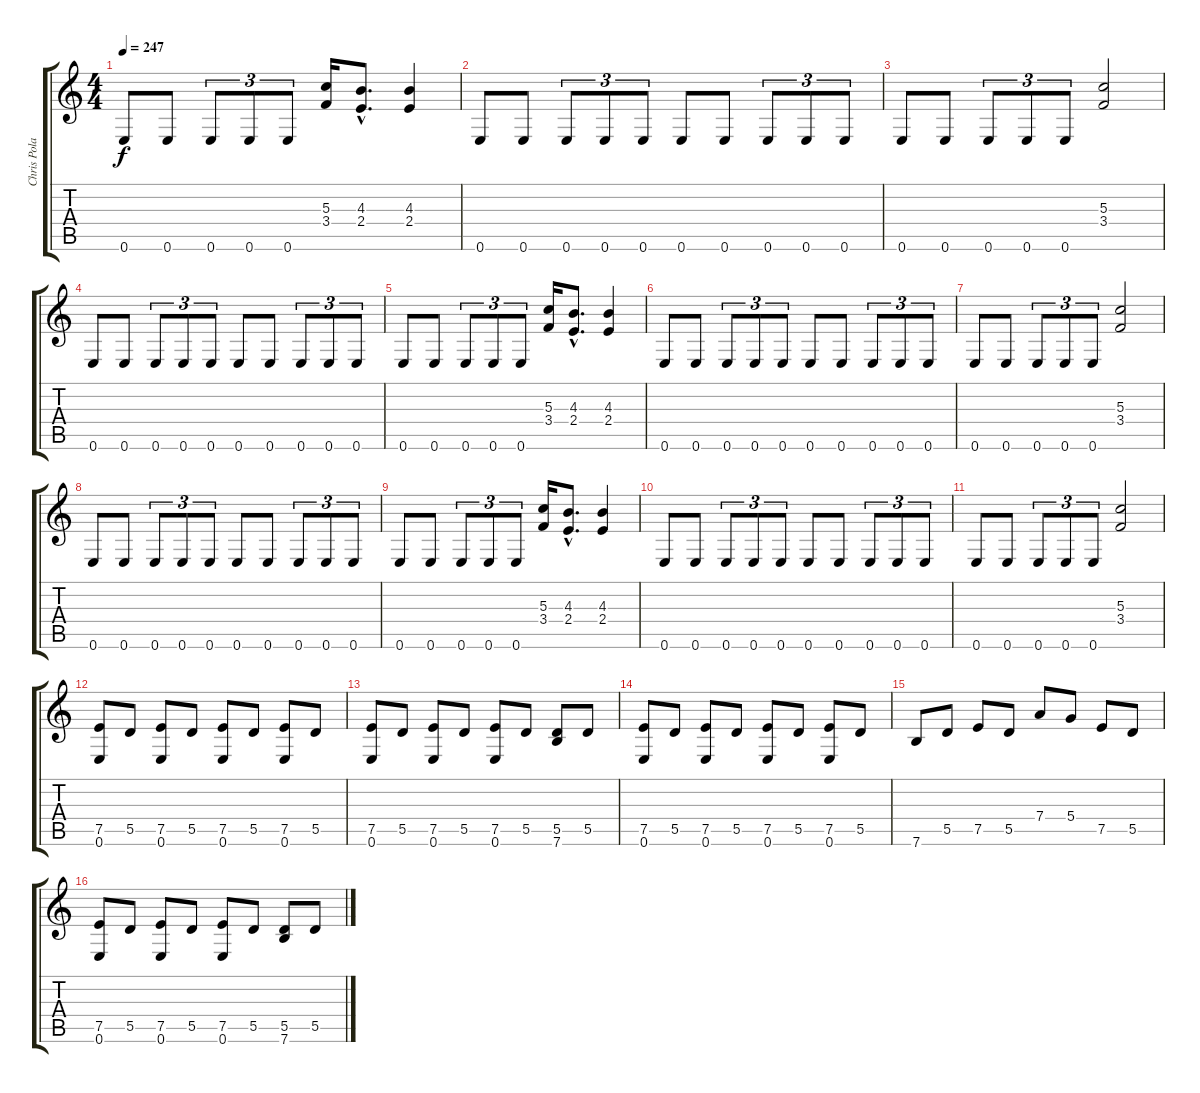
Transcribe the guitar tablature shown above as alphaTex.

\track ("Chris Poland (Lead Guitar)" "Chris Pola") {instrument distortionguitar}
\staff {score tabs}
\tuning (E4 B3 G3 D3 A2 E2) {hide}
\ts (4 4)
\tempo 247
\clef g2
\ks c
0.6.8{dy f} 0.6.8 0.6.8{tu (3 2)} 0.6.8{tu (3 2)} 0.6.8{tu (3 2)} (5.3 3.4).16 (4.3{hac} 2.4{hac}).8{d} (4.3 2.4).4 |
0.6.8 0.6.8 0.6.8{tu (3 2)} 0.6.8{tu (3 2)} 0.6.8{tu (3 2)} 0.6.8 0.6.8 0.6.8{tu (3 2)} 0.6.8{tu (3 2)} 0.6.8{tu (3 2)} |
0.6.8 0.6.8 0.6.8{tu (3 2)} 0.6.8{tu (3 2)} 0.6.8{tu (3 2)} (5.3 3.4).2 |
0.6.8 0.6.8 0.6.8{tu (3 2)} 0.6.8{tu (3 2)} 0.6.8{tu (3 2)} 0.6.8 0.6.8 0.6.8{tu (3 2)} 0.6.8{tu (3 2)} 0.6.8{tu (3 2)} |
0.6.8 0.6.8 0.6.8{tu (3 2)} 0.6.8{tu (3 2)} 0.6.8{tu (3 2)} (5.3 3.4).16 (4.3{hac} 2.4{hac}).8{d} (4.3 2.4).4 |
0.6.8 0.6.8 0.6.8{tu (3 2)} 0.6.8{tu (3 2)} 0.6.8{tu (3 2)} 0.6.8 0.6.8 0.6.8{tu (3 2)} 0.6.8{tu (3 2)} 0.6.8{tu (3 2)} |
0.6.8 0.6.8 0.6.8{tu (3 2)} 0.6.8{tu (3 2)} 0.6.8{tu (3 2)} (5.3 3.4).2 |
0.6.8 0.6.8 0.6.8{tu (3 2)} 0.6.8{tu (3 2)} 0.6.8{tu (3 2)} 0.6.8 0.6.8 0.6.8{tu (3 2)} 0.6.8{tu (3 2)} 0.6.8{tu (3 2)} |
0.6.8 0.6.8 0.6.8{tu (3 2)} 0.6.8{tu (3 2)} 0.6.8{tu (3 2)} (5.3 3.4).16 (4.3{hac} 2.4{hac}).8{d} (4.3 2.4).4 |
0.6.8 0.6.8 0.6.8{tu (3 2)} 0.6.8{tu (3 2)} 0.6.8{tu (3 2)} 0.6.8 0.6.8 0.6.8{tu (3 2)} 0.6.8{tu (3 2)} 0.6.8{tu (3 2)} |
0.6.8 0.6.8 0.6.8{tu (3 2)} 0.6.8{tu (3 2)} 0.6.8{tu (3 2)} (5.3 3.4).2 |
(7.5 0.6).8 5.5.8 (7.5 0.6).8 5.5.8 (7.5 0.6).8 5.5.8 (7.5 0.6).8 5.5.8 |
(7.5 0.6).8 5.5.8 (7.5 0.6).8 5.5.8 (7.5 0.6).8 5.5.8 (5.5 7.6).8 5.5.8 |
(7.5 0.6).8 5.5.8 (7.5 0.6).8 5.5.8 (7.5 0.6).8 5.5.8 (7.5 0.6).8 5.5.8 |
7.6.8 5.5.8 7.5.8 5.5.8 7.4.8 5.4.8 7.5.8 5.5.8 |
(7.5 0.6).8 5.5.8 (7.5 0.6).8 5.5.8 (7.5 0.6).8 5.5.8 (5.5 7.6).8 5.5.8
